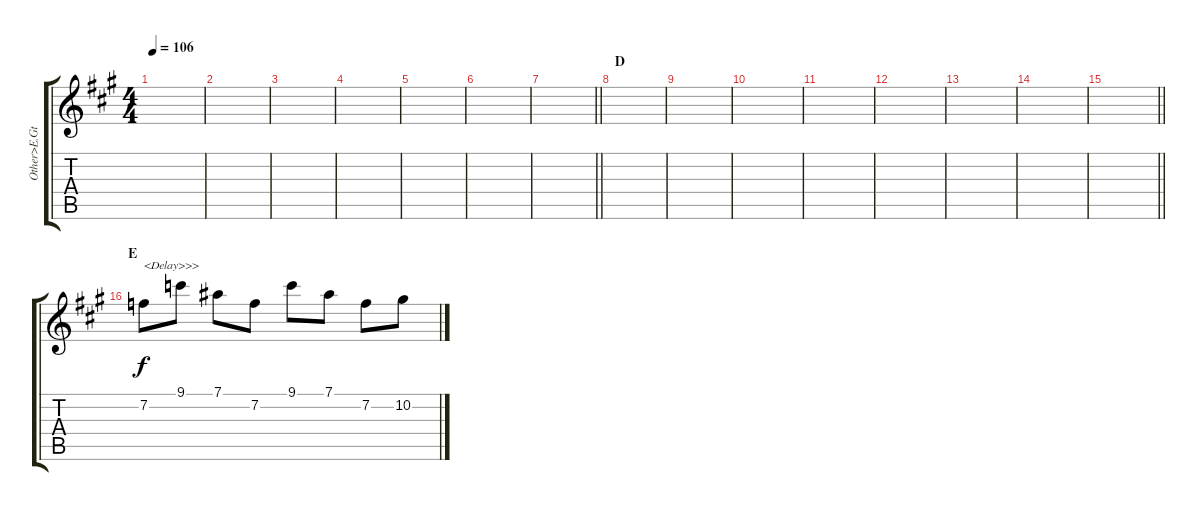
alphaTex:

\track ("Other>E.Gt" "Other>E.Gt") {instrument distortionguitar}
\staff {score tabs}
\tuning (Eb4 Bb3 Gb3 Db3 Ab2 Eb2) {hide}
\ts (4 4)
\tempo 106
\clef g2
\ks a
|
|
|
|
|
|
\barLineRight lightlight
|
\section ("" "D")
|
|
|
|
|
|
|
\barLineRight lightlight
|
\section ("" "E")
7.2.8{txt "<Delay>>>"} 9.1.8 7.1.8 7.2.8 9.1.8 7.1.8 7.2.8 10.2.8
